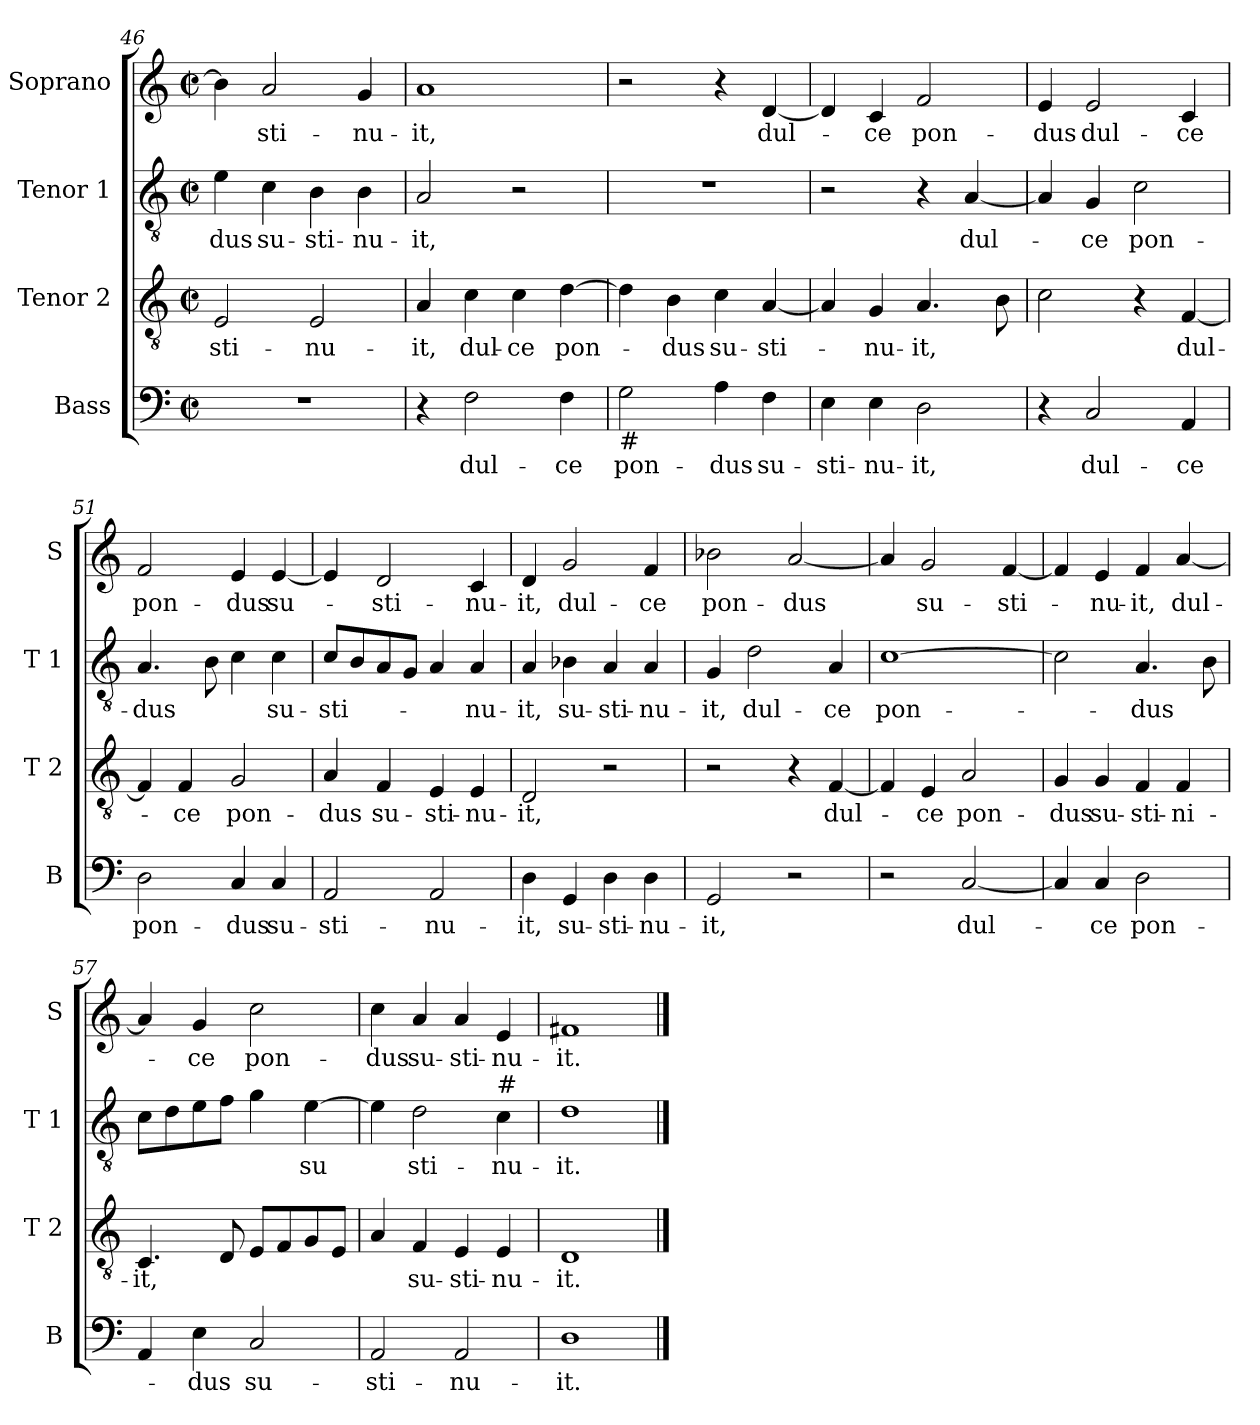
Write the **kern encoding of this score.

**kern	**text	**kern	**text	**kern	**text	**kern	**text
*part4	*part4	*part3	*part3	*part2	*part2	*part1	*part1
*staff4	*staff4	*staff3	*staff3	*staff2	*staff2	*staff1	*staff1
*I"Bass	*	*I"Tenor 2	*	*I"Tenor 1	*	*I"Soprano	*
*I'B	*	*I'T 2	*	*I'T 1	*	*I'S	*
!!LO:PB:g=z
*clefF4	*	*clefGv2	*	*clefGv2	*	*clefG2	*
*k[]	*	*k[]	*	*k[]	*	*k[]	*
*C:	*	*C:	*	*C:	*	*C:	*
*M2/2	*	*M2/2	*	*M2/2	*	*M2/2	*
*met(c|)	*	*met(c|)	*	*met(c|)	*	*met(c|)	*
=46	=46	=46	=46	=46	=46	=46	=46
!	!	!	!LO:LY:b	!	!LO:LY:b	!	!
1r	.	2E/	-sti-	4e\	-dus	4b\]	.
!	!	!	!	!	!LO:LY:b	!	!LO:LY:b
.	.	.	.	4c\	su-	2a/	-sti-
!	!	!	!LO:LY:b	!	!LO:LY:b	!	!
.	.	2E/	-nu-	4B\	-sti-	.	.
!	!	!	!	!	!LO:LY:b	!	!LO:LY:b
.	.	.	.	4B\	-nu-	4g/	-nu-
=47	=47	=47	=47	=47	=47	=47	=47
!	!	!	!LO:LY:b	!	!LO:LY:b	!	!LO:LY:b
4r	.	4A/	-it,	2A/	-it,	1a	-it,
!	!LO:LY:b	!	!LO:LY:b	!	!	!	!
2F\	dul-	4c\	dul-	.	.	.	.
!	!	!	!LO:LY:b	!	!	!	!
.	.	4c\	-ce	2r	.	.	.
!	!LO:LY:b	!	!LO:LY:b	!	!	!	!
4F\	-ce	[4d\	pon-	.	.	.	.
=48	=48	=48	=48	=48	=48	=48	=48
!LO:TX:b:t=#	!	!	!	!	!	!	!
!	!LO:LY:b	!	!	!	!	!	!
2G\	pon-	4d\]	.	1r	.	2r	.
!	!	!	!LO:LY:b	!	!	!	!
.	.	4B\	-dus	.	.	.	.
!	!LO:LY:b	!	!LO:LY:b	!	!	!	!
4A\	-dus	4c\	su-	.	.	4r	.
!	!LO:LY:b	!	!LO:LY:b	!	!	!	!LO:LY:b
4F\	su-	[4A/	-sti-	.	.	[4d/	dul-
=49	=49	=49	=49	=49	=49	=49	=49
!	!LO:LY:b	!	!	!	!	!	!
4E\	-sti-	4A/]	.	2r	.	4d/]	.
!	!LO:LY:b	!	!LO:LY:b	!	!	!	!LO:LY:b
4E\	-nu-	4G/	-nu-	.	.	4c/	-ce
!	!LO:LY:b	!	!LO:LY:b	!	!	!	!LO:LY:b
2D\	-it,	4.A/	-it,	4r	.	2f/	pon-
!	!	!	!	!	!LO:LY:b	!	!
.	.	.	.	[4A/	dul-	.	.
.	.	8B\	.	.	.	.	.
=50	=50	=50	=50	=50	=50	=50	=50
!	!	!	!	!	!	!	!LO:LY:b
4r	.	2c\	.	4A/]	.	4e/	-dus
!	!LO:LY:b	!	!	!	!LO:LY:b	!	!LO:LY:b
2C/	dul-	.	.	4G/	-ce	2e/	dul-
!	!	!	!	!	!LO:LY:b	!	!
.	.	4r	.	2c\	pon-	.	.
!	!LO:LY:b	!	!LO:LY:b	!	!	!	!LO:LY:b
4AA/	-ce	[4F/	dul-	.	.	4c/	-ce
!!LO:LB:g=z
=51	=51	=51	=51	=51	=51	=51	=51
!	!LO:LY:b	!	!	!	!LO:LY:b	!	!LO:LY:b
2D\	pon-	4F/]	.	4.A/	-dus	2f/	pon-
!	!	!	!LO:LY:b	!	!	!	!
.	.	4F/	-ce	.	.	.	.
.	.	.	.	8B\	.	.	.
!	!LO:LY:b	!	!LO:LY:b	!	!	!	!LO:LY:b
4C/	-dus	2G/	pon-	4c\	.	4e/	-dus
!	!LO:LY:b	!	!	!	!LO:LY:b	!	!LO:LY:b
4C/	su-	.	.	4c\	su-	[4e/	su-
=52	=52	=52	=52	=52	=52	=52	=52
!	!LO:LY:b	!	!LO:LY:b	!	!LO:LY:b	!	!
2AA/	-sti-	4A/	-dus	8c/L	-sti-	4e/]	.
.	.	.	.	8B/	.	.	.
!	!	!	!LO:LY:b	!	!	!	!LO:LY:b
.	.	4F/	su-	8A/	.	2d/	-sti-
.	.	.	.	8G/J	.	.	.
!	!LO:LY:b	!	!LO:LY:b	!	!	!	!
2AA/	-nu-	4E/	-sti-	4A/	.	.	.
!	!	!	!LO:LY:b	!	!LO:LY:b	!	!LO:LY:b
.	.	4E/	-nu-	4A/	-nu-	4c/	-nu-
=53	=53	=53	=53	=53	=53	=53	=53
!	!LO:LY:b	!	!LO:LY:b	!	!LO:LY:b	!	!LO:LY:b
4D\	-it,	2D/	-it,	4A/	-it,	4d/	-it,
!	!LO:LY:b	!	!	!	!LO:LY:b	!	!LO:LY:b
4GG/	su-	.	.	4B-X\	su-	2g/	dul-
!	!LO:LY:b	!	!	!	!LO:LY:b	!	!
4D\	-sti-	2r	.	4A/	-sti-	.	.
!	!LO:LY:b	!	!	!	!LO:LY:b	!	!LO:LY:b
4D\	-nu-	.	.	4A/	-nu-	4f/	-ce
=54	=54	=54	=54	=54	=54	=54	=54
!	!LO:LY:b	!	!	!	!LO:LY:b	!	!LO:LY:b
2GG/	-it,	2r	.	4G/	-it,	2b-X\	pon-
!	!	!	!	!	!LO:LY:b	!	!
.	.	.	.	2d\	dul-	.	.
!	!	!	!	!	!	!	!LO:LY:b
2r	.	4r	.	.	.	[2a/	-dus
!	!	!	!LO:LY:b	!	!LO:LY:b	!	!
.	.	[4F/	dul-	4A/	-ce	.	.
=55	=55	=55	=55	=55	=55	=55	=55
!	!	!	!	!	!LO:LY:b	!	!
2r	.	4F/]	.	[1c	pon-	4a/]	.
!	!	!	!LO:LY:b	!	!	!	!LO:LY:b
.	.	4E/	-ce	.	.	2g/	su-
!	!LO:LY:b	!	!LO:LY:b	!	!	!	!
[2C/	dul-	2A/	pon-	.	.	.	.
!	!	!	!	!	!	!	!LO:LY:b
.	.	.	.	.	.	[4f/	-sti-
!!LO:LB:g=z
=56	=56	=56	=56	=56	=56	=56	=56
!	!	!	!LO:LY:b	!	!	!	!
4C/]	.	4G/	-dus	2c\]	.	4f/]	.
!	!LO:LY:b	!	!LO:LY:b	!	!	!	!LO:LY:b
4C/	-ce	4G/	su-	.	.	4e/	-nu-
!	!LO:LY:b	!	!LO:LY:b	!	!LO:LY:b	!	!LO:LY:b
2D\	pon-	4F/	-sti-	4.A/	-dus	4f/	-it,
!	!	!	!LO:LY:b	!	!	!	!LO:LY:b
.	.	4F/	-ni-	.	.	[4a/	dul-
.	.	.	.	8B\	.	.	.
=57	=57	=57	=57	=57	=57	=57	=57
!	!	!	!LO:LY:b	!	!	!	!
4AA/	.	4.C/	-it,	8c\L	.	4a/]	.
.	.	.	.	8d\	.	.	.
!	!LO:LY:b	!	!	!	!	!	!LO:LY:b
4E\	-dus	.	.	8e\	.	4g/	-ce
.	.	8D/	.	8f\J	.	.	.
!	!LO:LY:b	!	!	!	!	!	!LO:LY:b
2C/	su-	8E/L	.	4g\	.	2cc\	pon-
.	.	8F/	.	.	.	.	.
!	!	!	!	!	!LO:LY:b	!	!
.	.	8G/	.	[4e\	su	.	.
.	.	8E/J	.	.	.	.	.
=58	=58	=58	=58	=58	=58	=58	=58
!	!LO:LY:b	!	!	!	!	!	!LO:LY:b
2AA/	-sti-	4A/	.	4e\]	.	4cc\	-dus
!	!	!	!LO:LY:b	!	!LO:LY:b	!	!LO:LY:b
.	.	4F/	su-	2d\	sti-	4a/	su-
!	!LO:LY:b	!	!LO:LY:b	!	!	!	!LO:LY:b
2AA/	-nu-	4E/	-sti-	.	.	4a/	-sti-
!	!	!	!	!LO:TX:a:t=#	!	!	!
!	!	!	!LO:LY:b	!	!LO:LY:b	!	!LO:LY:b
.	.	4E/	-nu-	4c\	-nu-	4e/	-nu-
=59	=59	=59	=59	=59	=59	=59	=59
!	!LO:LY:b	!	!LO:LY:b	!	!LO:LY:b	!	!LO:LY:b
1D	-it.	1D	-it.	1d	-it.	1f#X	-it.
==	==	==	==	==	==	==	==
*-	*-	*-	*-	*-	*-	*-	*-
